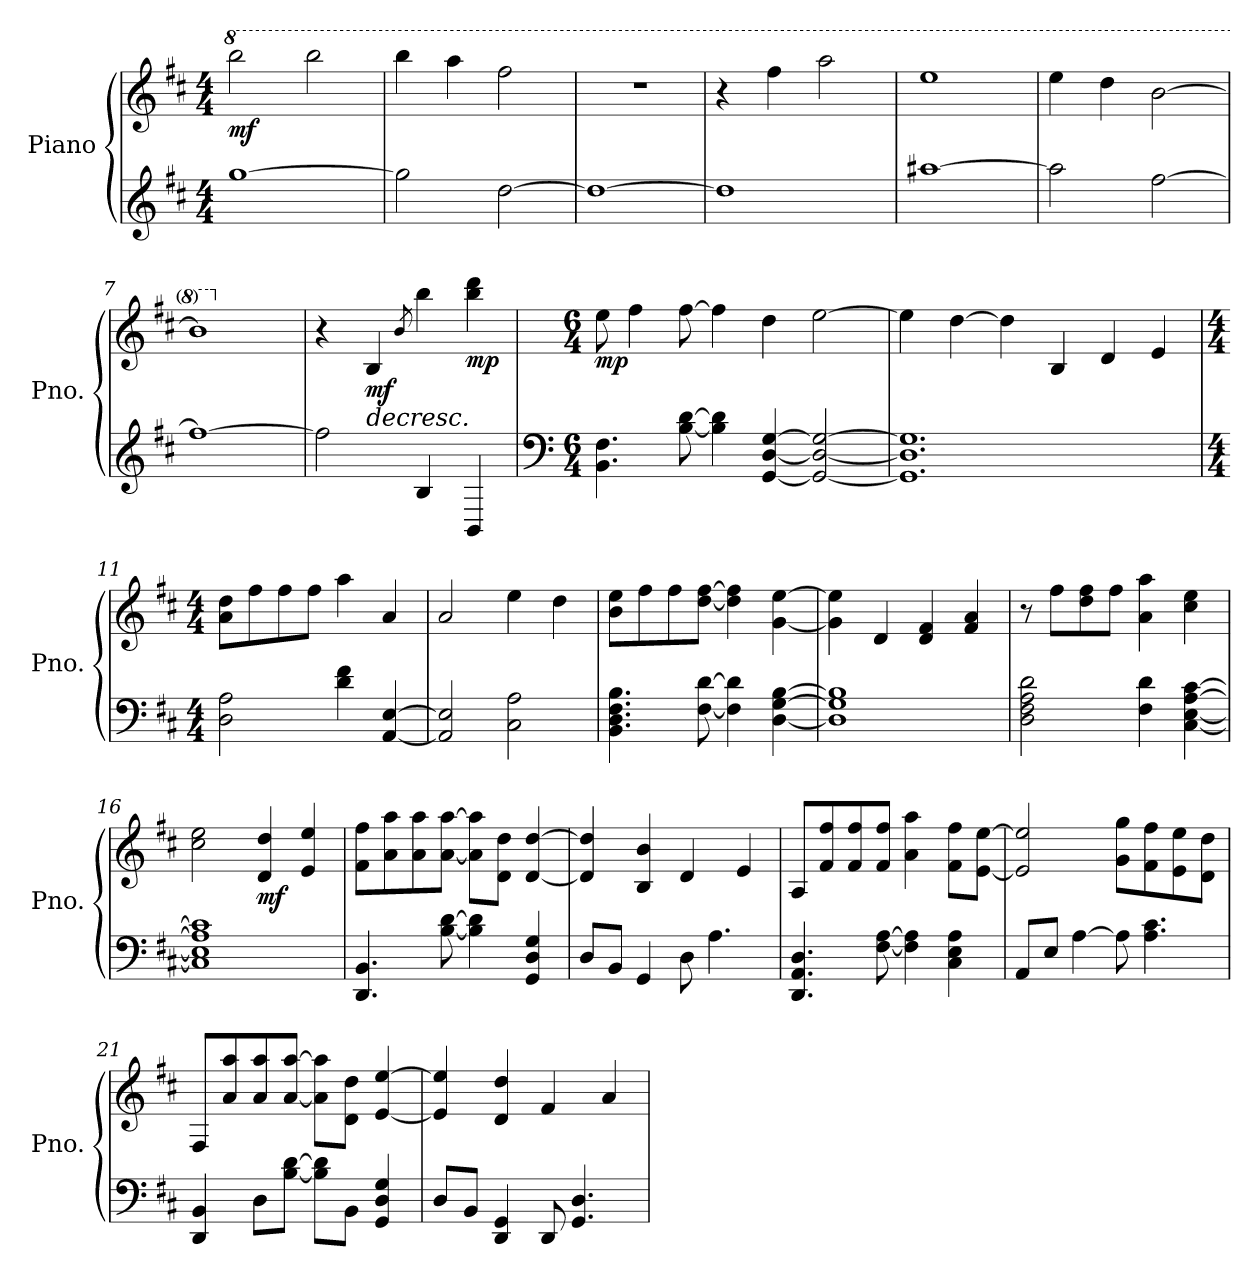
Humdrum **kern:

**kern	**kern	**dynam
*part1	*part1	*part1
*staff2	*staff1	*staff1/2
*I"Piano	*	*
*I'Pno.	*	*
*clefG2	*clefG2	*
*k[f#c#]	*k[f#c#]	*
*M4/4	*M4/4	*
*MM255	*MM255	*
*	*8va	*
=1	=1	=1
!	!	!LO:DY:b
[1gg	2bbb\	mf
.	2bbb\	.
=2	=2	=2
2gg\]	4bbb\	.
.	4aaa\	.
[2dd\	2fff#\	.
=3	=3	=3
1dd_	1r	.
=4	=4	=4
1dd]	4r	.
.	4fff#\	.
.	2aaa\	.
=5	=5	=5
[1aa#X	1eee	.
=6	=6	=6
2aa#\]	4eee\	.
.	4ddd\	.
[2ff#\	[2bb\	.
=7	=7	=7
1ff#_	1bb]	.
=8	=8	=8
*	*X8va	*
2ff#\]	4r	.
!	!	!LO:HP:b
!	!	!LO:DY:n=1:b
.	4B/	> mf
.	8qb/	.
4B/	4bb\	.
!	!	!LO:DY:n=2:b
4BB/	4bb\ 4ddd\	mp
.	.	]
=9	=9	=9
*clefF4	*	*
*M6/4	*M6/4	*
*	*MM175	*
!	!	!LO:DY:b
4.BB\ 4.F#\	8ee\	mp
.	4ff#\	.
[8B\ [8d\	[8ff#\	.
4B\] 4d\]	4ff#\]	.
[4GG/ [4D/ [4G/	4dd\	.
2GG/_ 2D/_ 2G/_	[2ee\	.
!!LO:LB:g=z
=10	=10	=10
1.GG] 1.D] 1.G]	4ee\]	.
.	[4dd\	.
.	4dd\]	.
.	4B/	.
.	4d/	.
.	4e/	.
=11	=11	=11
*M4/4	*M4/4	*
2D\ 2A\	8a\ 8dd\L	.
.	8ff#\	.
.	8ff#\	.
.	8ff#\J	.
4d\ 4f#\	4aa\	.
[4AA/ [4E/	4a/	.
=12	=12	=12
2AA/] 2E/]	2a/	.
2C#\ 2A\	4ee\	.
.	4dd\	.
=13	=13	=13
4.BB\ 4.D\ 4.F#\ 4.B\	8b\ 8ee\L	.
.	8ff#\	.
.	8ff#\	.
[8F#\ [8d\	[8dd\ [8ff#\J	.
4F#\] 4d\]	4dd\] 4ff#\]	.
[4D\ [4G\ [4B\	[4g\ [4ee\	.
=14	=14	=14
1D] 1G] 1B]	4g\] 4ee\]	.
.	4d/	.
.	4d/ 4f#/	.
.	4f#/ 4a/	.
=15	=15	=15
2D\ 2F#\ 2A\ 2d\	8r	.
.	8ff#\L	.
.	8dd\ 8ff#\	.
.	8ff#\J	.
4F#\ 4d\	4a\ 4aa\	.
[4C#\ [4E\ [4A\ [4c#\	4cc#\ 4ee\	.
=16	=16	=16
1C#] 1E] 1A] 1c#]	2cc#\ 2ee\	.
!	!	!LO:DY:b
.	4d/ 4dd/	mf
.	4e/ 4ee/	.
!!LO:LB:g=z
=17	=17	=17
4.DD/ 4.BB/	8f#\ 8ff#\L	.
.	8a\ 8aa\	.
.	8a\ 8aa\	.
[8B\ [8d\	[8a\ [8aa\J	.
4B\] 4d\]	8a\] 8aa\]L	.
.	8d\ 8dd\J	.
4GG/ 4D/ 4G/	[4d/ [4dd/	.
=18	=18	=18
8D/L	4d/] 4dd/]	.
8BB/J	.	.
4GG/	4B/ 4b/	.
8D\	4d/	.
4.A\	.	.
.	4e/	.
=19	=19	=19
4.DD/ 4.AA/ 4.D/	8A/L	.
.	8f#/ 8ff#/	.
.	8f#/ 8ff#/	.
[8F#\ [8A\	8f#/ 8ff#/J	.
4F#\] 4A\]	4a\ 4aa\	.
4C#\ 4E\ 4A\	8f#\ 8ff#\L	.
.	[8e\ [8ee\J	.
=20	=20	=20
8AA/L	2e/] 2ee/]	.
8E/J	.	.
[4A\	.	.
8A\]	8g\ 8gg\L	.
4.A\ 4.c#\	8f#\ 8ff#\	.
.	8e\ 8ee\	.
.	8d\ 8dd\J	.
=21	=21	=21
4DD/ 4BB/	8F#/L	.
.	8a/ 8aa/	.
8D\L	8a/ 8aa/	.
[8B\ [8d\J	[8a/ [8aa/J	.
8B\] 8d\]L	8a\] 8aa\]L	.
8BB\J	8d\ 8dd\J	.
4GG/ 4D/ 4G/	[4e/ [4ee/	.
!!LO:LB:g=z
=22	=22	=22
8D/L	4e/] 4ee/]	.
8BB/J	.	.
4DD/ 4GG/	4d/ 4dd/	.
8DD/	4f#/	.
4.GG/ 4.D/	.	.
.	4a/	.
=	=	=
*-	*-	*-
